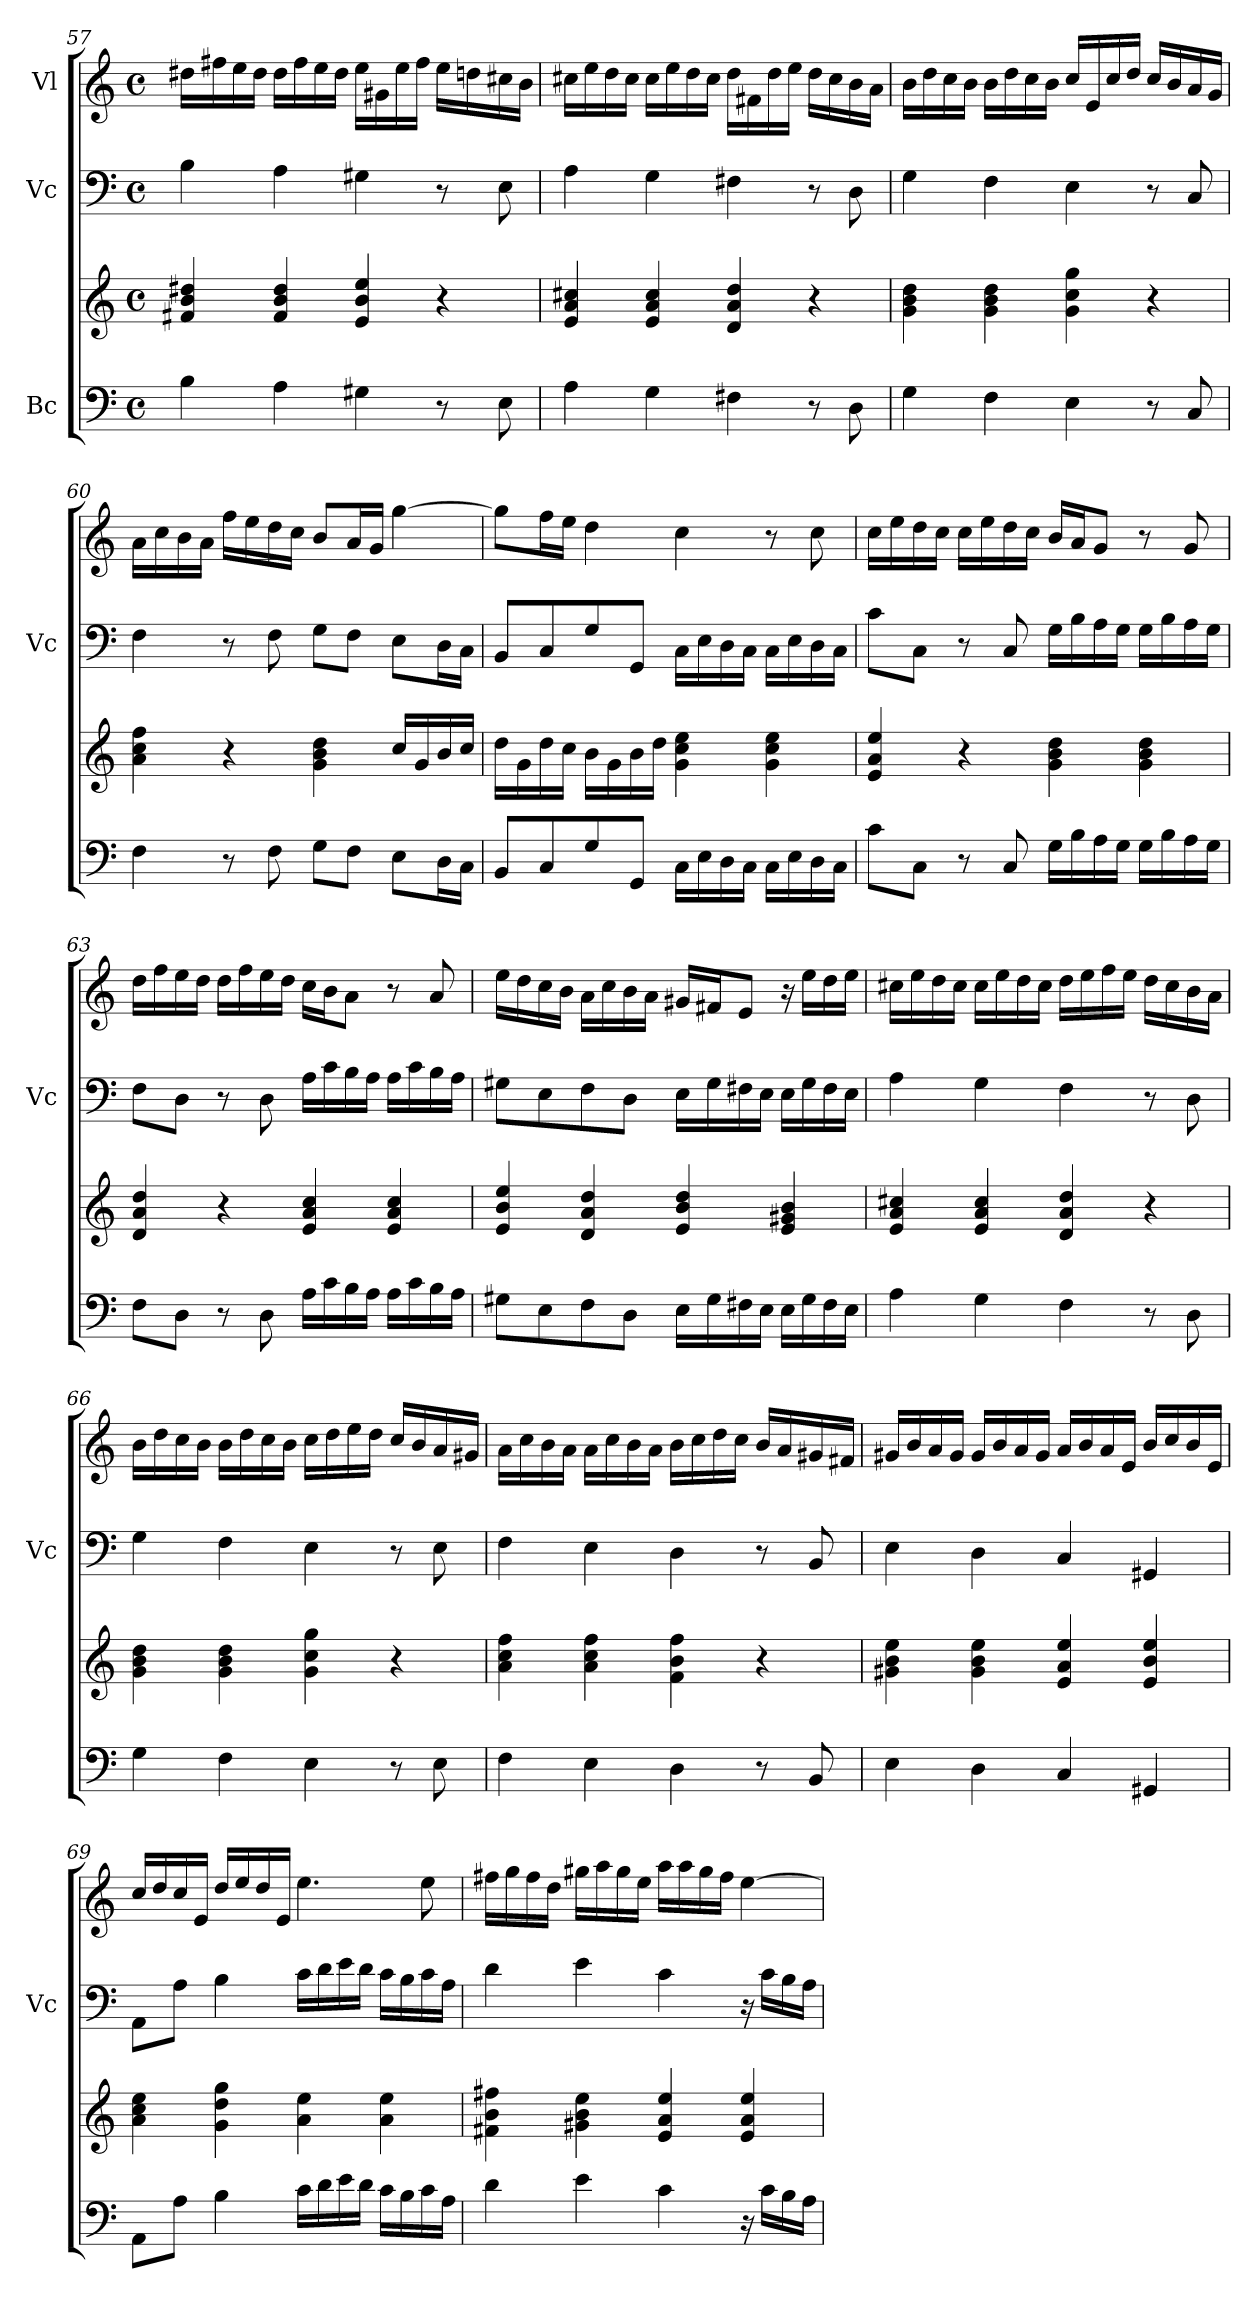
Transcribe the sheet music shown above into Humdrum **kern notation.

**kern	**kern	**kern	**kern
*part3	*part3	*part2	*part1
*staff4	*staff3	*staff2	*staff1
*I"Bc	*	*I"Vc	*I"Vl
*	*	*I'Vc	*
*clefF4	*clefG2	*clefF4	*clefG2
*k[]	*k[]	*k[]	*k[]
*M4/4	*M4/4	*M4/4	*M4/4
*met(c)	*met(c)	*met(c)	*met(c)
=57	=57	=57	=57
4B\	4f#X/ 4b/ 4dd#X/	4B\	16dd#X\LL
.	.	.	16ff#X\
.	.	.	16ee\
.	.	.	16dd#\JJ
4A\	4f#/ 4b/ 4dd#/	4A\	16dd#\LL
.	.	.	16ff#\
.	.	.	16ee\
.	.	.	16dd#\JJ
4G#X\	4e/ 4b/ 4ee/	4G#X\	16ee\LL
.	.	.	16g#X\
.	.	.	16ee\
.	.	.	16ff#\JJ
8r	4r	8r	16ee\LL
.	.	.	16ddn\
8E\	.	8E\	16cc#X\
.	.	.	16b\JJ
!!LO:LB:g=z
=58	=58	=58	=58
4A\	4e/ 4a/ 4cc#X/	4A\	16cc#X\LL
.	.	.	16ee\
.	.	.	16dd\
.	.	.	16cc#\JJ
4G\	4e/ 4a/ 4cc#/	4G\	16cc#\LL
.	.	.	16ee\
.	.	.	16dd\
.	.	.	16cc#\JJ
4F#X\	4d/ 4a/ 4dd/	4F#X\	16dd\LL
.	.	.	16f#X\
.	.	.	16dd\
.	.	.	16ee\JJ
8r	4r	8r	16dd\LL
.	.	.	16cc#\
8D\	.	8D\	16b\
.	.	.	16a\JJ
=59	=59	=59	=59
4G\	4g\ 4b\ 4dd\	4G\	16b\LL
.	.	.	16dd\
.	.	.	16cc\
.	.	.	16b\JJ
4F\	4g\ 4b\ 4dd\	4F\	16b\LL
.	.	.	16dd\
.	.	.	16cc\
.	.	.	16b\JJ
4E\	4g\ 4cc\ 4gg\	4E\	16cc/LL
.	.	.	16e/
.	.	.	16cc/
.	.	.	16dd/JJ
8r	4r	8r	16cc/LL
.	.	.	16b/
8C/	.	8C/	16a/
.	.	.	16g/JJ
=60	=60	=60	=60
4F\	4a\ 4cc\ 4ff\	4F\	16a\LL
.	.	.	16cc\
.	.	.	16b\
.	.	.	16a\JJ
8r	4r	8r	16ff\LL
.	.	.	16ee\
8F\	.	8F\	16dd\
.	.	.	16cc\JJ
8G\L	4g\ 4b\ 4dd\	8G\L	8b/L
8F\J	.	8F\J	16a/L
.	.	.	16g/JJ
8E\L	16cc/LL	8E\L	[4gg\
.	16g/	.	.
16D\L	16b/	16D\L	.
16C\JJ	16cc/JJ	16C\JJ	.
=61	=61	=61	=61
8BB/L	16dd\LL	8BB/L	8gg\L]
.	16g\	.	.
8C/	16dd\	8C/	16ff\L
.	16cc\JJ	.	16ee\JJ
8G/	16b\LL	8G/	4dd\
.	16g\	.	.
8GG/J	16b\	8GG/J	.
.	16dd\JJ	.	.
16C\LL	4g\ 4cc\ 4ee\	16C\LL	4cc\
16E\	.	16E\	.
16D\	.	16D\	.
16C\JJ	.	16C\JJ	.
16C\LL	4g\ 4cc\ 4ee\	16C\LL	8r
16E\	.	16E\	.
16D\	.	16D\	8cc\
16C\JJ	.	16C\JJ	.
!!LO:PB:g=z
=62	=62	=62	=62
8c\L	4e/ 4a/ 4ee/	8c\L	16cc\LL
.	.	.	16ee\
8C\J	.	8C\J	16dd\
.	.	.	16cc\JJ
8r	4r	8r	16cc\LL
.	.	.	16ee\
8C/	.	8C/	16dd\
.	.	.	16cc\JJ
16G\LL	4g\ 4b\ 4dd\	16G\LL	16b/LL
16B\	.	16B\	16a/J
16A\	.	16A\	8g/J
16G\JJ	.	16G\JJ	.
16G\LL	4g\ 4b\ 4dd\	16G\LL	8r
16B\	.	16B\	.
16A\	.	16A\	8g/
16G\JJ	.	16G\JJ	.
=63	=63	=63	=63
8F\L	4d/ 4a/ 4dd/	8F\L	16dd\LL
.	.	.	16ff\
8D\J	.	8D\J	16ee\
.	.	.	16dd\JJ
8r	4r	8r	16dd\LL
.	.	.	16ff\
8D\	.	8D\	16ee\
.	.	.	16dd\JJ
16A\LL	4e/ 4a/ 4cc/	16A\LL	16cc\LL
16c\	.	16c\	16b\J
16B\	.	16B\	8a\J
16A\JJ	.	16A\JJ	.
16A\LL	4e/ 4a/ 4cc/	16A\LL	8r
16c\	.	16c\	.
16B\	.	16B\	8a/
16A\JJ	.	16A\JJ	.
=64	=64	=64	=64
8G#X\L	4e/ 4b/ 4ee/	8G#X\L	16ee\LL
.	.	.	16dd\
8E\	.	8E\	16cc\
.	.	.	16b\JJ
8F\	4d/ 4a/ 4dd/	8F\	16a\LL
.	.	.	16cc\
8D\J	.	8D\J	16b\
.	.	.	16a\JJ
16E\LL	4e/ 4b/ 4dd/	16E\LL	16g#X/LL
16G#\	.	16G#\	16f#X/J
16F#X\	.	16F#X\	8e/J
16E\JJ	.	16E\JJ	.
16E\LL	4e/ 4g#X/ 4b/	16E\LL	16r
16G#\	.	16G#\	16ee\LL
16F#\	.	16F#\	16dd\
16E\JJ	.	16E\JJ	16ee\JJ
!!LO:LB:g=z
=65	=65	=65	=65
4A\	4e/ 4a/ 4cc#X/	4A\	16cc#X\LL
.	.	.	16ee\
.	.	.	16dd\
.	.	.	16cc#\JJ
4G\	4e/ 4a/ 4cc#/	4G\	16cc#\LL
.	.	.	16ee\
.	.	.	16dd\
.	.	.	16cc#\JJ
4F\	4d/ 4a/ 4dd/	4F\	16dd\LL
.	.	.	16ee\
.	.	.	16ff\
.	.	.	16ee\JJ
8r	4r	8r	16dd\LL
.	.	.	16cc#\
8D\	.	8D\	16b\
.	.	.	16a\JJ
=66	=66	=66	=66
4G\	4g\ 4b\ 4dd\	4G\	16b\LL
.	.	.	16dd\
.	.	.	16cc\
.	.	.	16b\JJ
4F\	4g\ 4b\ 4dd\	4F\	16b\LL
.	.	.	16dd\
.	.	.	16cc\
.	.	.	16b\JJ
4E\	4g\ 4cc\ 4gg\	4E\	16cc\LL
.	.	.	16dd\
.	.	.	16ee\
.	.	.	16dd\JJ
8r	4r	8r	16cc/LL
.	.	.	16b/
8E\	.	8E\	16a/
.	.	.	16g#X/JJ
=67	=67	=67	=67
4F\	4a\ 4cc\ 4ff\	4F\	16a\LL
.	.	.	16cc\
.	.	.	16b\
.	.	.	16a\JJ
4E\	4a\ 4cc\ 4ff\	4E\	16a\LL
.	.	.	16cc\
.	.	.	16b\
.	.	.	16a\JJ
4D\	4f\ 4b\ 4ff\	4D\	16b\LL
.	.	.	16cc\
.	.	.	16dd\
.	.	.	16cc\JJ
8r	4r	8r	16b/LL
.	.	.	16a/
8BB/	.	8BB/	16g#X/
.	.	.	16f#X/JJ
!!LO:LB:g=z
=68	=68	=68	=68
4E\	4g#X\ 4b\ 4ee\	4E\	16g#X/LL
.	.	.	16b/
.	.	.	16a/
.	.	.	16g#/JJ
4D\	4g#\ 4b\ 4ee\	4D\	16g#/LL
.	.	.	16b/
.	.	.	16a/
.	.	.	16g#/JJ
4C/	4e/ 4a/ 4ee/	4C/	16a/LL
.	.	.	16b/
.	.	.	16a/
.	.	.	16e/JJ
4GG#X/	4e/ 4b/ 4ee/	4GG#X/	16b/LL
.	.	.	16cc/
.	.	.	16b/
.	.	.	16e/JJ
=69	=69	=69	=69
8AA\L	4a\ 4cc\ 4ee\	8AA\L	16cc/LL
.	.	.	16dd/
8A\J	.	8A\J	16cc/
.	.	.	16e/JJ
4B\	4g\ 4dd\ 4gg\	4B\	16dd/LL
.	.	.	16ee/
.	.	.	16dd/
.	.	.	16e/JJ
16c\LL	4a\ 4ee\	16c\LL	4.ee\
16d\	.	16d\	.
16e\	.	16e\	.
16d\JJ	.	16d\JJ	.
16c\LL	4a\ 4ee\	16c\LL	.
16B\	.	16B\	.
16c\	.	16c\	8ee\
16A\JJ	.	16A\JJ	.
=70	=70	=70	=70
4d\	4f#X\ 4b\ 4ff#X\	4d\	16ff#X\LL
.	.	.	16gg\
.	.	.	16ff#\
.	.	.	16dd\JJ
4e\	4g#X\ 4b\ 4ee\	4e\	16gg#X\LL
.	.	.	16aa\
.	.	.	16gg#\
.	.	.	16ee\JJ
4c\	4e/ 4a/ 4ee/	4c\	16aa\LL
.	.	.	16aa\
.	.	.	16gg#\
.	.	.	16ff#\JJ
16r	4e/ 4a/ 4ee/	16r	[4ee\
16c\LL	.	16c\LL	.
16B\	.	16B\	.
16A\JJ	.	16A\JJ	.
=	=	=	=
*-	*-	*-	*-
